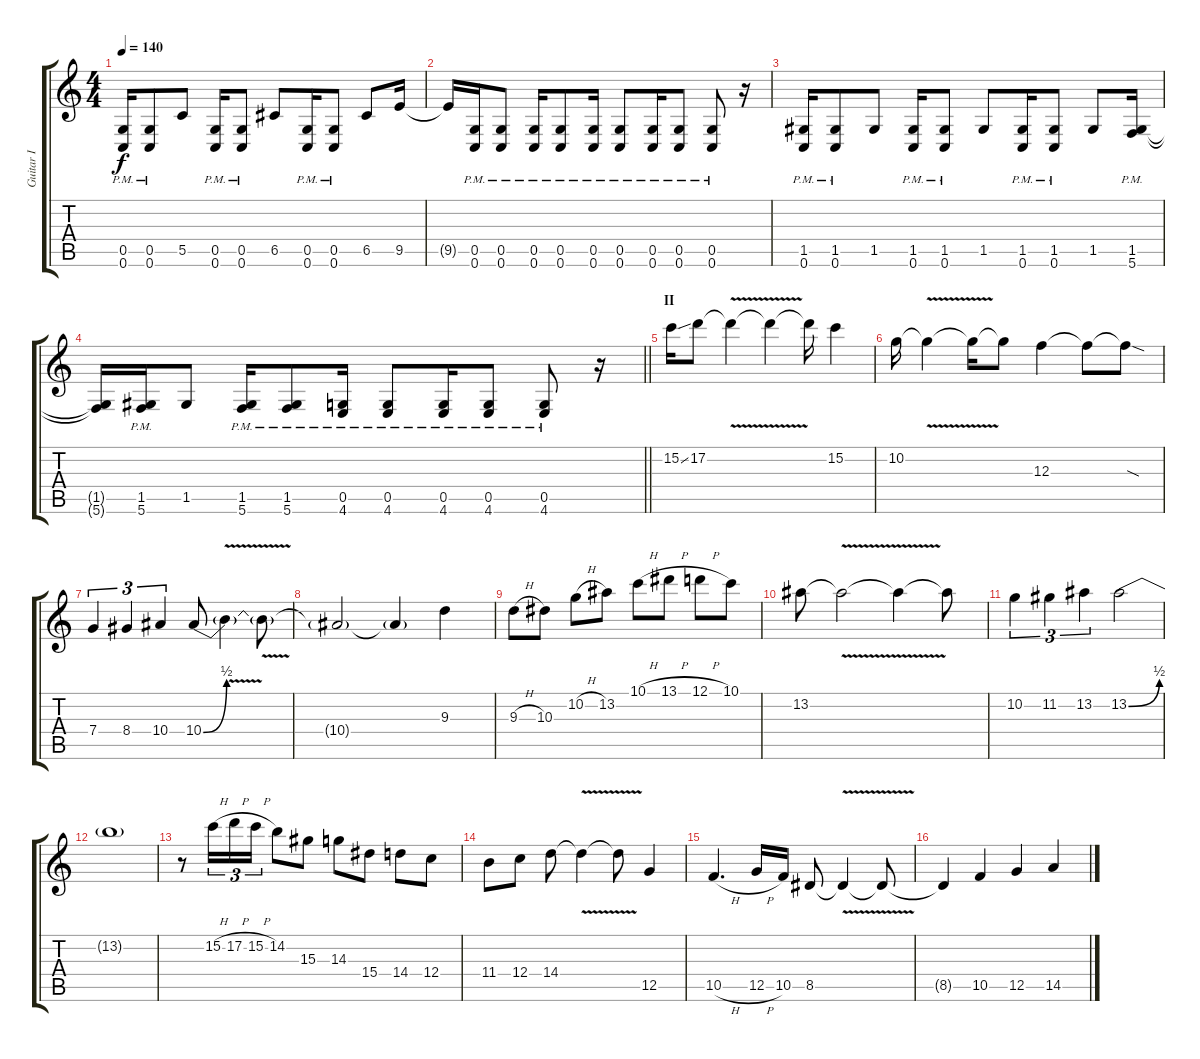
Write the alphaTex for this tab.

\track ("Guitar I" "Guitar I") {instrument distortionguitar}
\staff {score tabs}
\tuning (D4 A3 F3 C3 G2 C2) {hide}
\ts (4 4)
\tempo 140
\clef g2
\ks c
(0.5{pm} 0.6{pm}).16{dy f} (0.5{pm} 0.6{pm}).8 5.5.8 (0.5{pm} 0.6{pm}).16 (0.5{pm} 0.6{pm}).8 6.5.8 (0.5{pm} 0.6{pm}).16 (0.5{pm} 0.6{pm}).8 6.5.8 9.5.16 |
9.5{t}.16 (0.5{pm} 0.6{pm}).16 (0.5{pm} 0.6{pm}).8 (0.5{pm} 0.6{pm}).16 (0.5{pm} 0.6{pm}).8 (0.5{pm} 0.6{pm}).16 (0.5{pm} 0.6{pm}).8 (0.5{pm} 0.6{pm}).16 (0.5{pm} 0.6{pm}).8 (0.5{pm} 0.6{pm}).8 r.16 |
(1.5{pm} 0.6{pm}).16 (1.5{pm} 0.6{pm}).8 1.5.8 (1.5{pm} 0.6{pm}).16 (1.5{pm} 0.6{pm}).8 1.5.8 (1.5{pm} 0.6{pm}).16 (1.5{pm} 0.6{pm}).8 1.5.8 (1.5{pm} 5.6{pm}).16 |
\barLineRight lightlight
(1.5{t} 5.6{t}).16 (1.5{pm} 5.6{pm}).16 1.5.8 (1.5{pm} 5.6{pm}).16 (1.5{pm} 5.6{pm}).8 (0.5{pm} 4.6{pm}).16 (0.5{pm} 4.6{pm}).8 (0.5{pm} 4.6{pm}).16 (0.5{pm} 4.6{pm}).8 (0.5{pm} 4.6{pm}).8 r.16 |
\section ("" "II")
15.2{ss}.16 17.2.8 17.2{v t}.4 17.2{t}.4 17.2{t}.16 15.2.4 |
10.2.16 10.2{v t}.4 10.2{t}.16 10.2{t}.8 12.3.4 12.3{t}.8 12.3{sod t}.8 |
7.4.4{tu (3 2)} 8.4.4{tu (3 2)} 10.4.4{tu (3 2)} 10.4{be (bend 0 0 60 2)}.8 10.4{v t}.4 10.4{t}.8 |
10.4{t}.2 10.4{t}.4 9.3.4 |
9.3{h}.8 10.3.8 10.2{h}.8 13.2.8 10.1{h}.8 13.1{h}.8 12.1{h}.8 10.1.8 |
13.2.8 13.2{v t}.2 13.2{t}.4 13.2{t}.8 |
10.2.4{tu (3 2)} 11.2.4{tu (3 2)} 13.2.4{tu (3 2)} 13.2{be (bend 0 0 60 2)}.2 |
13.2{t}.1 |
r.8 15.2{h}.16{tu (3 2)} 17.2{h}.16{tu (3 2)} 15.2{h}.16{tu (3 2)} 14.2.8 15.3.8 14.3.8 15.4.8 14.4.8 12.4.8 |
11.4.8 12.4.8 14.4.8 14.4{v t}.4 14.4{t}.8 12.5.4 |
10.5{h}.4{d} 12.5{h}.16 10.5.16 8.5.8 8.5{v t}.4 8.5{t}.8 |
8.5{t}.4 10.5.4 12.5.4 14.5.4
